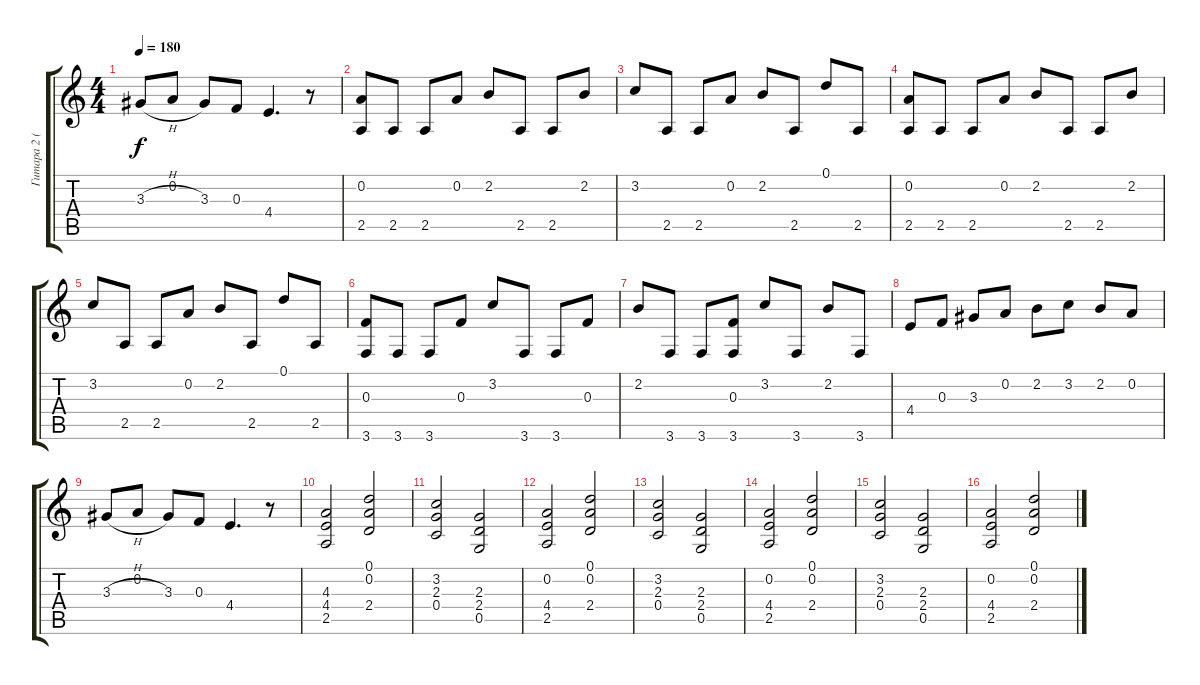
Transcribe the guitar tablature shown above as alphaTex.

\track ("Гитара 2 (2)" "Гитара 2 (") {instrument distortionguitar}
\staff {score tabs}
\tuning (D4 A3 F3 C3 G2 D2) {hide}
\ts (4 4)
\tempo 180
\clef g2
\ks c
3.3{h}.8{dy f} 0.2.8 3.3.8 0.3.8 4.4.4{d} r.8 |
(0.2 2.5).8 2.5.8 2.5.8 0.2.8 2.2.8 2.5.8 2.5.8 2.2.8 |
3.2.8 2.5.8 2.5.8 0.2.8 2.2.8 2.5.8 0.1.8 2.5.8 |
(0.2 2.5).8 2.5.8 2.5.8 0.2.8 2.2.8 2.5.8 2.5.8 2.2.8 |
3.2.8 2.5.8 2.5.8 0.2.8 2.2.8 2.5.8 0.1.8 2.5.8 |
(0.3 3.6).8 3.6.8 3.6.8 0.3.8 3.2.8 3.6.8 3.6.8 0.3.8 |
2.2.8 3.6.8 3.6.8 (0.3 3.6).8 3.2.8 3.6.8 2.2.8 3.6.8 |
4.4.8 0.3.8 3.3.8 0.2.8 2.2.8 3.2.8 2.2.8 0.2.8 |
3.3{h}.8 0.2.8 3.3.8 0.3.8 4.4.4{d} r.8 |
(4.3 4.4 2.5).2 (0.1 0.2 2.4).2 |
(3.2 2.3 0.4).2 (2.3 2.4 0.5).2 |
(0.2 4.4 2.5).2 (0.1 0.2 2.4).2 |
(3.2 2.3 0.4).2 (2.3 2.4 0.5).2 |
(0.2 4.4 2.5).2 (0.1 0.2 2.4).2 |
(3.2 2.3 0.4).2 (2.3 2.4 0.5).2 |
(0.2 4.4 2.5).2 (0.1 0.2 2.4).2
